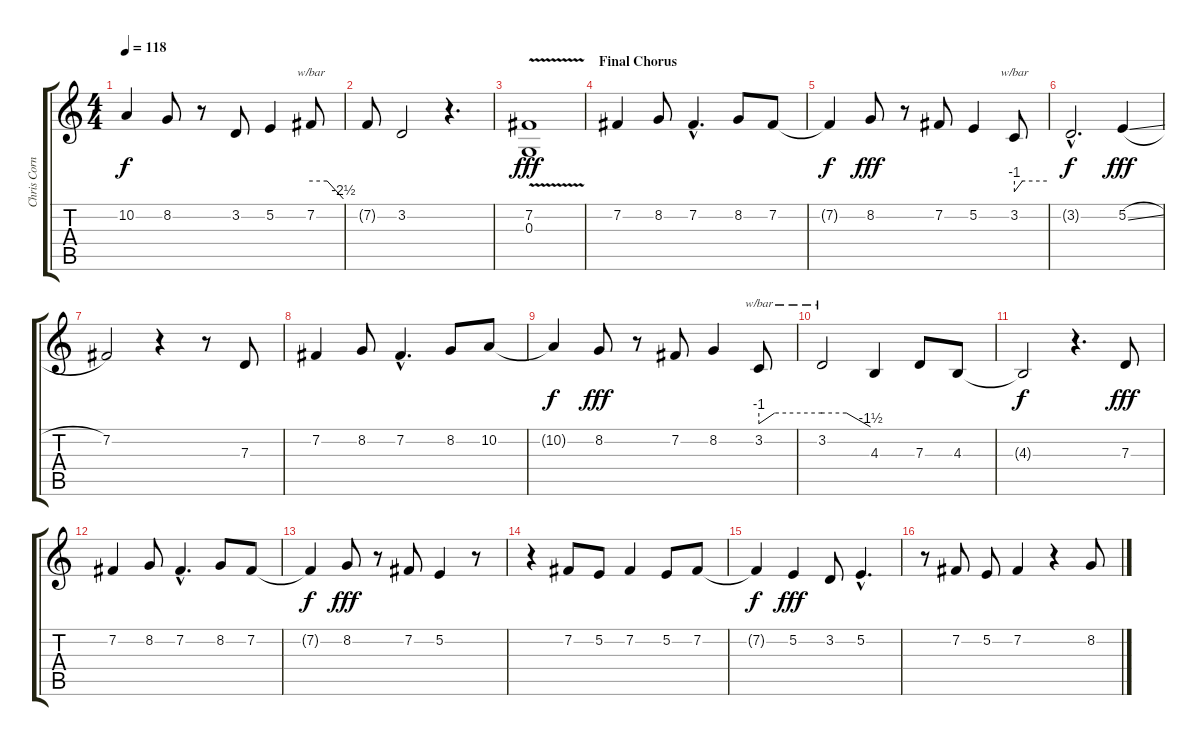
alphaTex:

\track ("Chris Cornell - Vocals" "Chris Corn") {instrument lead1square}
\staff {score tabs}
\tuning (E4 B3 G3 D3 A2 E2) {hide}
\ts (4 4)
\tempo 118
\clef g2
\ks c
10.2{t}.4{dy f} 8.2.8 r.8 3.2.8 5.2.4 7.2.8{tbe (custom default 0 0 30 0 60 -10)} |
7.2{t}.8 3.2.2 r.4{d} |
(7.2{v} 0.3).1{dy fff} |
\section ("" "Final Chorus")
7.2.4 8.2.8 7.2{hac}.4{d} 8.2.8 7.2.8 |
7.2{t}.4{dy f} 8.2.8{dy fff} r.8 7.2.8 5.2.4 3.2.8{tbe (custom default 0 -4 15 0 60 0)} |
3.2{hac t}.2{d dy f} 5.2{sl}.4{dy fff} |
7.2.2 r.4 r.8 7.3.8 |
7.2.4 8.2.8 7.2{hac}.4{d} 8.2.8 10.2.8 |
10.2{t}.4{dy f} 8.2.8{dy fff} r.8 7.2.8 8.2.4 3.2.8{tbe (custom default 0 -4 15 0 60 0)} |
3.2.2{tbe (custom default 0 0 30 0 60 -6)} 4.3.4 7.3.8 4.3.8 |
4.3{t}.2{dy f} r.4{d} 7.3.8{dy fff} |
7.2.4 8.2.8 7.2{hac}.4{d} 8.2.8 7.2.8 |
7.2{t}.4{dy f} 8.2.8{dy fff} r.8 7.2.8 5.2.4 r.8 |
r.4 7.2.8 5.2.8 7.2.4 5.2.8 7.2.8 |
7.2{t}.4{dy f} 5.2.4{dy fff} 3.2.8 5.2{hac}.4{d} |
r.8 7.2.8 5.2.8 7.2.4 r.4 8.2.8
